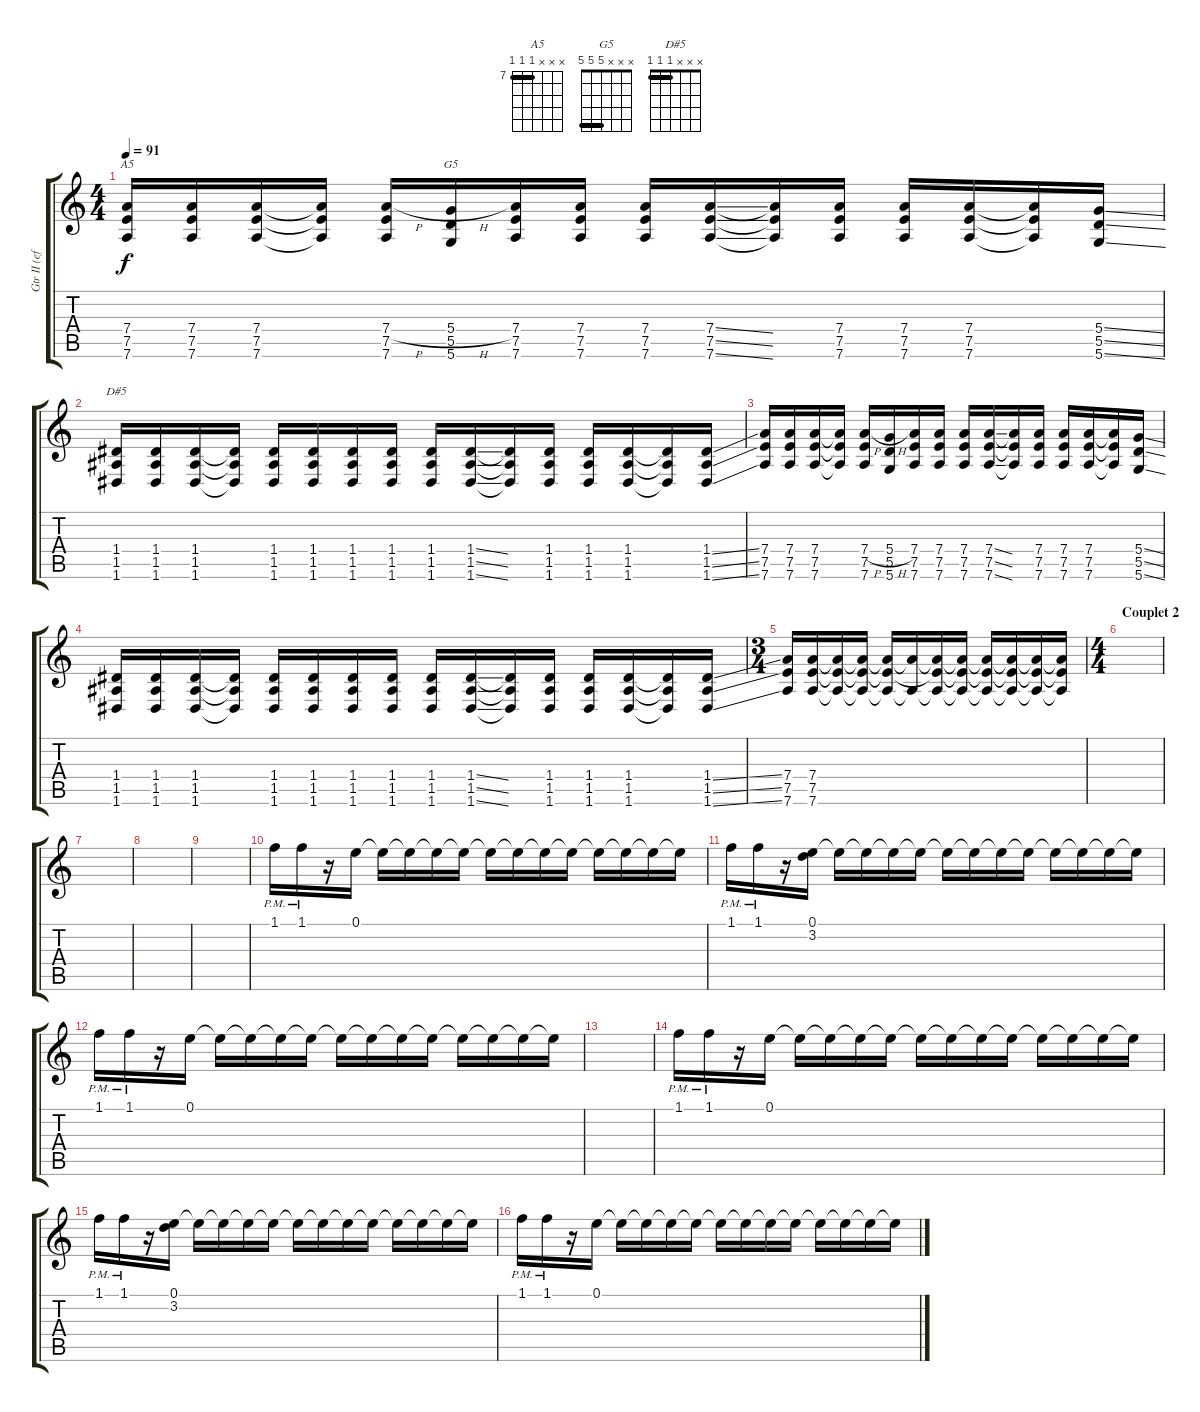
\track ("Gtr II (effet disto + Flanjet ou Talk.)" "Gtr II (ef") {instrument overdrivenguitar}
\staff {score tabs}
\tuning (E4 B3 G3 D3 A2 D2) {hide}
\chord ("A5" x x x 7 7 7) {firstfret 7 barre 7}
\chord ("G5" x x x 5 5 5) {barre 5}
\chord ("D#5" x x x 1 1 1) {barre 1}
\ts (4 4)
\tempo 91
\clef g2
\ks c
(7.4 7.5 7.6).16{ch "A5" dy f instrument overdrivenguitar} (7.4 7.5 7.6).16 (7.4 7.5 7.6).16 (7.4{t} 7.5{t} 7.6{t}).16 (7.4{h} 7.5 7.6).16 (5.4{h} 5.5 5.6).16{ch "G5"} (7.4 7.5 7.6).16 (7.4 7.5 7.6).16 (7.4 7.5 7.6).16 (7.4{ss} 7.5{ss} 7.6{ss}).16 (7.4{t} 7.5{t} 7.6{t}).16 (7.4 7.5 7.6).16 (7.4 7.5 7.6).16 (7.4 7.5 7.6).16 (7.4{t} 7.5{t} 7.6{t}).16 (5.4{ss} 5.5{ss} 5.6{ss}).16 |
(1.4 1.5 1.6).16{ch "D#5"} (1.4 1.5 1.6).16 (1.4 1.5 1.6).16 (1.4{t} 1.5{t} 1.6{t}).16 (1.4 1.5 1.6).16 (1.4 1.5 1.6).16 (1.4 1.5 1.6).16 (1.4 1.5 1.6).16 (1.4 1.5 1.6).16 (1.4{ss} 1.5{ss} 1.6{ss}).16 (1.4{t} 1.5{t} 1.6{t}).16 (1.4 1.5 1.6).16 (1.4 1.5 1.6).16 (1.4 1.5 1.6).16 (1.4{t} 1.5{t} 1.6{t}).16 (1.4{ss} 1.5{ss} 1.6{ss}).16 |
(7.4 7.5 7.6).16 (7.4 7.5 7.6).16 (7.4 7.5 7.6).16 (7.4{t} 7.5{t} 7.6{t}).16 (7.4{h} 7.5 7.6).16 (5.4{h} 5.5 5.6).16 (7.4 7.5 7.6).16 (7.4 7.5 7.6).16 (7.4 7.5 7.6).16 (7.4{ss} 7.5{ss} 7.6{ss}).16 (7.4{t} 7.5{t} 7.6{t}).16 (7.4 7.5 7.6).16 (7.4 7.5 7.6).16 (7.4 7.5 7.6).16 (7.4{t} 7.5{t} 7.6{t}).16 (5.4{ss} 5.5{ss} 5.6{ss}).16 |
(1.4 1.5 1.6).16 (1.4 1.5 1.6).16 (1.4 1.5 1.6).16 (1.4{t} 1.5{t} 1.6{t}).16 (1.4 1.5 1.6).16 (1.4 1.5 1.6).16 (1.4 1.5 1.6).16 (1.4 1.5 1.6).16 (1.4 1.5 1.6).16 (1.4{ss} 1.5{ss} 1.6{ss}).16 (1.4{t} 1.5{t} 1.6{t}).16 (1.4 1.5 1.6).16 (1.4 1.5 1.6).16 (1.4 1.5 1.6).16 (1.4{t} 1.5{t} 1.6{t}).16 (1.4{ss} 1.5{ss} 1.6{ss}).16 |
\ts (3 4)
(7.4 7.5 7.6).16 (7.4 7.5 7.6).16 (7.4{t} 7.5{t} 7.6{t}).16 (7.4{t} 7.5{t} 7.6{t}).16 (7.4{t} 7.5{t} 7.6{t}).16 (7.4{t} 7.6{t}).16 (7.4{t} 7.5{t} 7.6{t}).16 (7.4{t} 7.5{t} 7.6{t}).16 (7.4{t} 7.5{t} 7.6{t}).16 (7.4{t} 7.5{t} 7.6{t}).16 (7.4{t} 7.5{t} 7.6{t}).16 (7.4{t} 7.5{t} 7.6{t}).16 |
\ts (4 4)
\section ("" "Couplet 2")
|
|
|
|
1.1{pm}.16{instrument distortionguitar} 1.1{pm}.16 r.16 0.1.16 0.1{t}.16 0.1{t}.16 0.1{t}.16 0.1{t}.16 0.1{t}.16 0.1{t}.16 0.1{t}.16 0.1{t}.16 0.1{t}.16 0.1{t}.16 0.1{t}.16 0.1{t}.16 |
1.1{pm}.16 1.1{pm}.16 r.16 (0.1 3.2).16 0.1{t}.16 0.1{t}.16 0.1{t}.16 0.1{t}.16 0.1{t}.16 0.1{t}.16 0.1{t}.16 0.1{t}.16 0.1{t}.16 0.1{t}.16 0.1{t}.16 0.1{t}.16 |
1.1{pm}.16 1.1{pm}.16 r.16 0.1.16 0.1{t}.16 0.1{t}.16 0.1{t}.16 0.1{t}.16 0.1{t}.16 0.1{t}.16 0.1{t}.16 0.1{t}.16 0.1{t}.16 0.1{t}.16 0.1{t}.16 0.1{t}.16 |
|
1.1{pm}.16 1.1{pm}.16 r.16 0.1.16 0.1{t}.16 0.1{t}.16 0.1{t}.16 0.1{t}.16 0.1{t}.16 0.1{t}.16 0.1{t}.16 0.1{t}.16 0.1{t}.16 0.1{t}.16 0.1{t}.16 0.1{t}.16 |
1.1{pm}.16 1.1{pm}.16 r.16 (0.1 3.2).16 0.1{t}.16 0.1{t}.16 0.1{t}.16 0.1{t}.16 0.1{t}.16 0.1{t}.16 0.1{t}.16 0.1{t}.16 0.1{t}.16 0.1{t}.16 0.1{t}.16 0.1{t}.16 |
1.1{pm}.16 1.1{pm}.16 r.16 0.1.16 0.1{t}.16 0.1{t}.16 0.1{t}.16 0.1{t}.16 0.1{t}.16 0.1{t}.16 0.1{t}.16 0.1{t}.16 0.1{t}.16 0.1{t}.16 0.1{t}.16 0.1{t}.16
